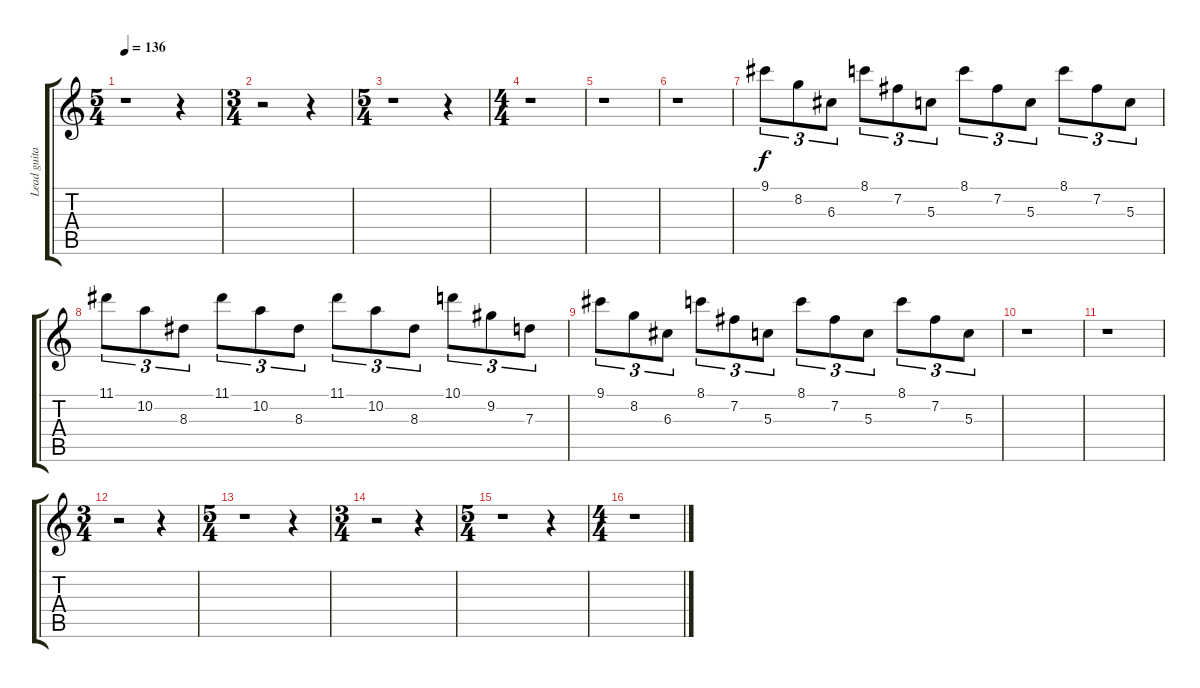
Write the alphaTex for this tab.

\track ("Lead guitar/Others" "Lead guita") {instrument distortionguitar}
\staff {score tabs}
\tuning (E4 B3 G3 D3 A2 E2) {hide}
\ts (5 4)
\tempo 136
\clef g2
\ks c
r.1{dy f} r.4 |
\ts (3 4)
r.2 r.4 |
\ts (5 4)
r.1 r.4 |
\ts (4 4)
r.1 |
r.1 |
r.1 |
9.1.8{tu (3 2)} 8.2.8{tu (3 2)} 6.3.8{tu (3 2)} 8.1.8{tu (3 2)} 7.2.8{tu (3 2)} 5.3.8{tu (3 2)} 8.1.8{tu (3 2)} 7.2.8{tu (3 2)} 5.3.8{tu (3 2)} 8.1.8{tu (3 2)} 7.2.8{tu (3 2)} 5.3.8{tu (3 2)} |
11.1.8{tu (3 2)} 10.2.8{tu (3 2)} 8.3.8{tu (3 2)} 11.1.8{tu (3 2)} 10.2.8{tu (3 2)} 8.3.8{tu (3 2)} 11.1.8{tu (3 2)} 10.2.8{tu (3 2)} 8.3.8{tu (3 2)} 10.1.8{tu (3 2)} 9.2.8{tu (3 2)} 7.3.8{tu (3 2)} |
9.1.8{tu (3 2)} 8.2.8{tu (3 2)} 6.3.8{tu (3 2)} 8.1.8{tu (3 2)} 7.2.8{tu (3 2)} 5.3.8{tu (3 2)} 8.1.8{tu (3 2)} 7.2.8{tu (3 2)} 5.3.8{tu (3 2)} 8.1.8{tu (3 2)} 7.2.8{tu (3 2)} 5.3.8{tu (3 2)} |
r.1 |
r.1 |
\ts (3 4)
r.2 r.4 |
\ts (5 4)
r.1 r.4 |
\ts (3 4)
r.2 r.4 |
\ts (5 4)
r.1 r.4 |
\ts (4 4)
r.1
